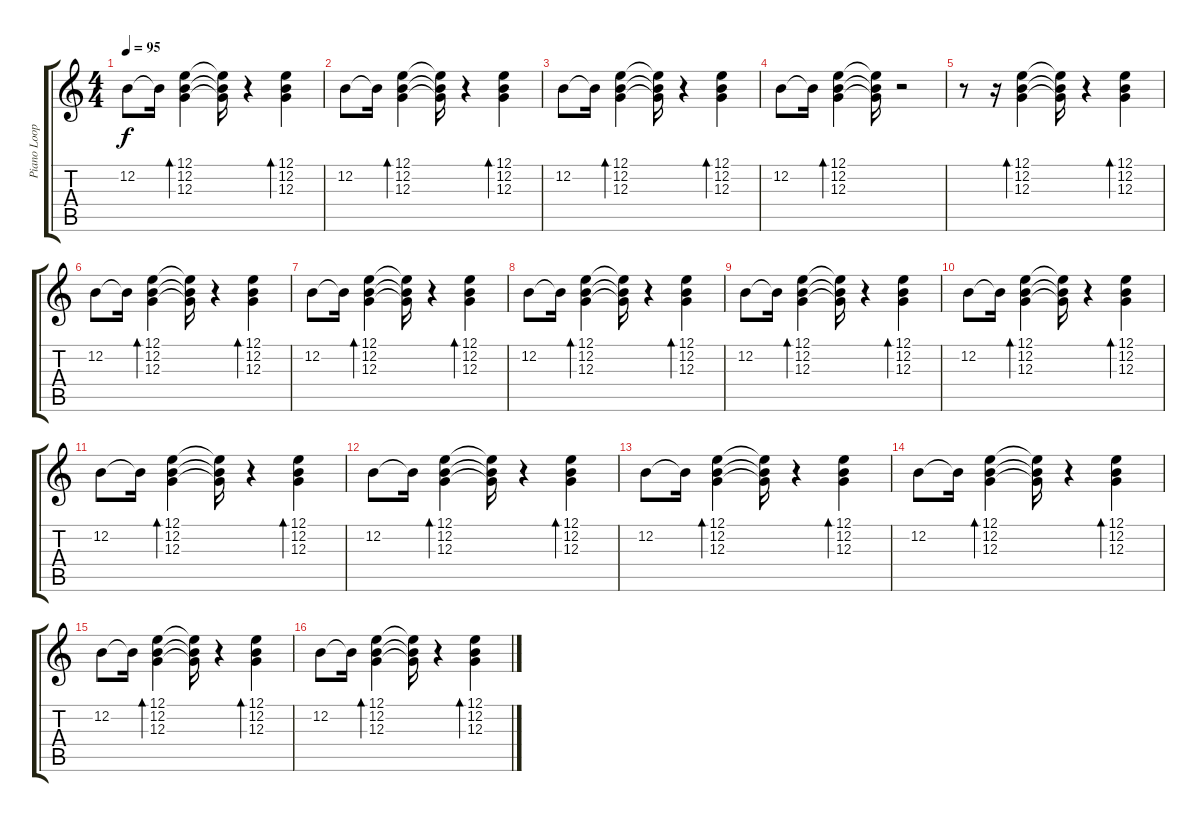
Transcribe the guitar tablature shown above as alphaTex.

\track ("Piano Loop" "Piano Loop") {instrument acousticgrandpiano}
\staff {score tabs}
\tuning (E4 B3 G3 D3 A2 E2) {hide}
\ts (4 4)
\tempo 95
\clef g2
\ks c
12.2.8{dy f} 12.2{t}.16 (12.1 12.2 12.3).4{bd 240} (12.1{t} 12.2{t} 12.3{t}).16 r.4 (12.1 12.2 12.3).4{bd 240} |
12.2.8 12.2{t}.16 (12.1 12.2 12.3).4{bd 240} (12.1{t} 12.2{t} 12.3{t}).16 r.4 (12.1 12.2 12.3).4{bd 240} |
12.2.8 12.2{t}.16 (12.1 12.2 12.3).4{bd 240} (12.1{t} 12.2{t} 12.3{t}).16 r.4 (12.1 12.2 12.3).4{bd 240} |
12.2.8 12.2{t}.16 (12.1 12.2 12.3).4{bd 240} (12.1{t} 12.2{t} 12.3{t}).16 r.2 |
r.8 r.16 (12.1 12.2 12.3).4{bd 240} (12.1{t} 12.2{t} 12.3{t}).16 r.4 (12.1 12.2 12.3).4{bd 240} |
12.2.8 12.2{t}.16 (12.1 12.2 12.3).4{bd 240} (12.1{t} 12.2{t} 12.3{t}).16 r.4 (12.1 12.2 12.3).4{bd 240} |
12.2.8 12.2{t}.16 (12.1 12.2 12.3).4{bd 240} (12.1{t} 12.2{t} 12.3{t}).16 r.4 (12.1 12.2 12.3).4{bd 240} |
12.2.8 12.2{t}.16 (12.1 12.2 12.3).4{bd 240} (12.1{t} 12.2{t} 12.3{t}).16 r.4 (12.1 12.2 12.3).4{bd 240} |
12.2.8 12.2{t}.16 (12.1 12.2 12.3).4{bd 240} (12.1{t} 12.2{t} 12.3{t}).16 r.4 (12.1 12.2 12.3).4{bd 240} |
12.2.8 12.2{t}.16 (12.1 12.2 12.3).4{bd 240} (12.1{t} 12.2{t} 12.3{t}).16 r.4 (12.1 12.2 12.3).4{bd 240} |
12.2.8 12.2{t}.16 (12.1 12.2 12.3).4{bd 240} (12.1{t} 12.2{t} 12.3{t}).16 r.4 (12.1 12.2 12.3).4{bd 240} |
12.2.8 12.2{t}.16 (12.1 12.2 12.3).4{bd 240} (12.1{t} 12.2{t} 12.3{t}).16 r.4 (12.1 12.2 12.3).4{bd 240} |
12.2.8 12.2{t}.16 (12.1 12.2 12.3).4{bd 240} (12.1{t} 12.2{t} 12.3{t}).16 r.4 (12.1 12.2 12.3).4{bd 240} |
12.2.8 12.2{t}.16 (12.1 12.2 12.3).4{bd 240} (12.1{t} 12.2{t} 12.3{t}).16 r.4 (12.1 12.2 12.3).4{bd 240} |
12.2.8 12.2{t}.16 (12.1 12.2 12.3).4{bd 240} (12.1{t} 12.2{t} 12.3{t}).16 r.4 (12.1 12.2 12.3).4{bd 240} |
12.2.8 12.2{t}.16 (12.1 12.2 12.3).4{bd 240} (12.1{t} 12.2{t} 12.3{t}).16 r.4 (12.1 12.2 12.3).4{bd 240}
